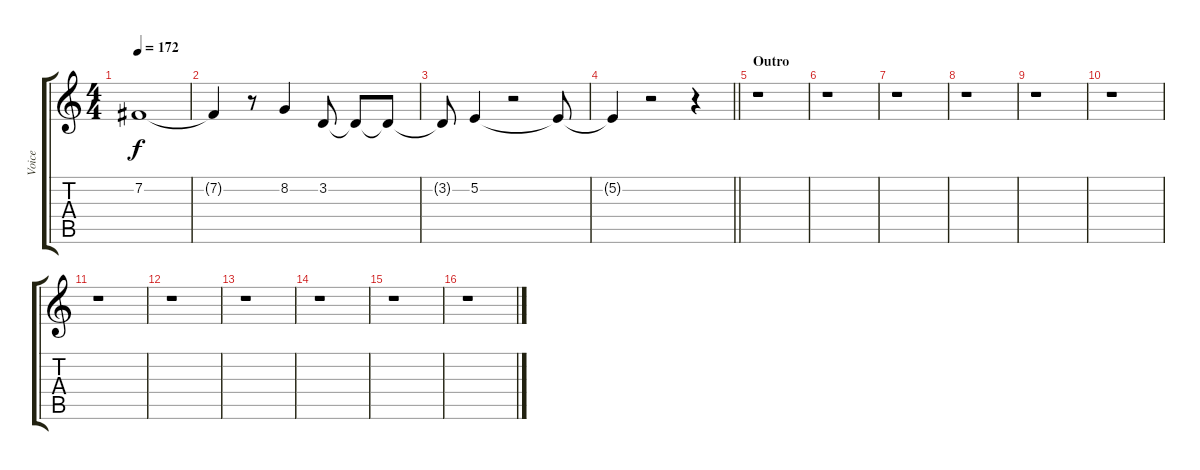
\track ("Voice" "Voice") {instrument clarinet}
\staff {score tabs}
\tuning (E4 B3 G3 D3 A2 E2) {hide}
\ts (4 4)
\tempo 172
\clef g2
\ks c
7.2{t}.1{dy f} |
7.2{t}.4 r.8 8.2.4 3.2.8 3.2{t}.8 3.2{t}.8 |
3.2{t}.8 5.2.4 r.2 5.2{t}.8 |
\barLineRight lightlight
5.2{t}.4 r.2 r.4 |
\section ("" "Outro")
r.1 |
r.1 |
r.1 |
r.1 |
r.1 |
r.1 |
r.1 |
r.1 |
r.1 |
r.1 |
r.1 |
r.1
